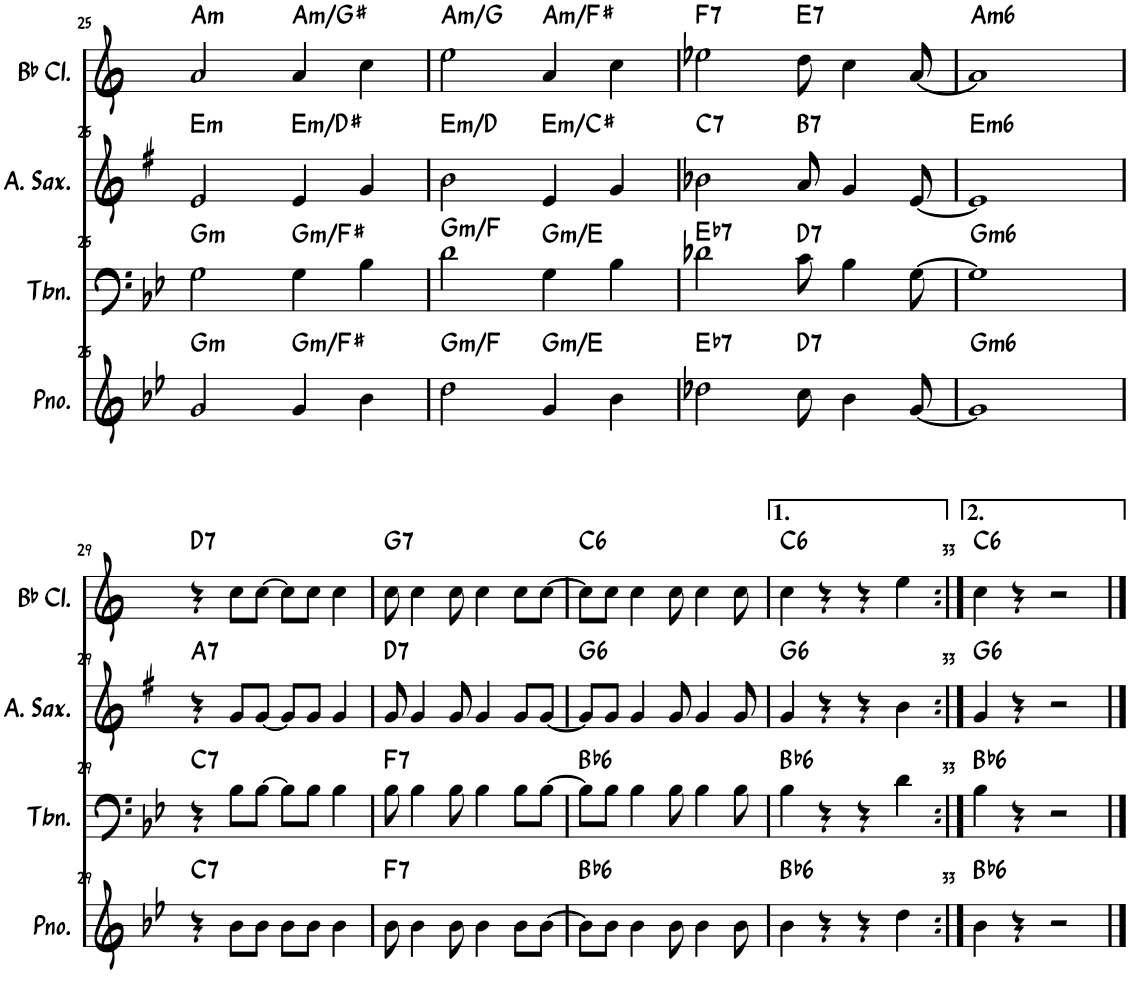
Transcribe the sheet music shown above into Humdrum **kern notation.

**kern	**harte	**kern	**harte	**kern	**harte	**kern	**harte
*part4	*part4	*part3	*part3	*part2	*part2	*part1	*part1
*staff4	*	*staff3	*	*staff2	*	*staff1	*
*I"钢琴	*	*I"长号	*	*I"中音萨克斯	*	*I"降B调单簧管	*
!!LO:PB:g=z
*clefG2	*	*clefF4	*	*clefG2	*	*clefG2	*
*	*	*	*	*Trd5c9	*	*Trd1c2	*
*k[b-e-]	*	*k[b-e-]	*	*k[f#]	*	*k[]	*
*M4/4	*	*M4/4	*	*M4/4	*	*M4/4	*
=25	=25	=25	=25	=25	=25	=25	=25
!	!LO:H:kt=m	!	!LO:H:kt=m	!	!LO:H:kt=m	!	!LO:H:kt=m
2g/	G:min	2G\	G:min	2e/	E:min	2a/	A:min
!	!LO:H:kt=m	!	!LO:H:kt=m	!	!LO:H:kt=m	!	!LO:H:kt=m
4g/	G:min/7	4G\	G:min/7	4e/	E:min/7	4a/	A:min/7
4b-\	.	4B-\	.	4g/	.	4cc\	.
=26	=26	=26	=26	=26	=26	=26	=26
!	!LO:H:kt=m	!	!LO:H:kt=m	!	!LO:H:kt=m	!	!LO:H:kt=m
2dd\	G:min/b7	2d\	G:min/b7	2b\	E:min/b7	2ee\	A:min/b7
!	!LO:H:kt=m	!	!LO:H:kt=m	!	!LO:H:kt=m	!	!LO:H:kt=m
4g/	G:min/6	4G\	G:min/6	4e/	E:min/6	4a/	A:min/6
4b-\	.	4B-\	.	4g/	.	4cc\	.
=27	=27	=27	=27	=27	=27	=27	=27
!	!LO:H:kt=7	!	!LO:H:kt=7	!	!LO:H:kt=7	!	!LO:H:kt=7
2dd-X\	Eb:7	2d-X\	Eb:7	2b-X\	C:7	2ee-X\	F:7
!	!LO:H:kt=7	!	!LO:H:kt=7	!	!LO:H:kt=7	!	!LO:H:kt=7
8cc\	D:7	8c\	D:7	8a/	B:7	8dd\	E:7
4b-\	.	4B-\	.	4g/	.	4cc\	.
[8g/	.	[8G\	.	[8e/	.	[8a/	.
=28	=28	=28	=28	=28	=28	=28	=28
!	!LO:H:kt=m6	!	!LO:H:kt=m6	!	!LO:H:kt=m6	!	!LO:H:kt=m6
1g]	G:min6	1G]	G:min6	1e]	E:min6	1a]	A:min6
!!LO:LB:g=z
=29	=29	=29	=29	=29	=29	=29	=29
!	!LO:H:kt=7	!	!LO:H:kt=7	!	!LO:H:kt=7	!	!LO:H:kt=7
4r	C:7	4r	C:7	4r	A:7	4r	D:7
8b-\L	.	8B-\L	.	8g/L	.	8cc\L	.
8b-\J	.	[8B-\J	.	[8g/J	.	[8cc\J	.
8b-\L	.	8B-\L]	.	8g/L]	.	8cc\L]	.
8b-\J	.	8B-\J	.	8g/J	.	8cc\J	.
4b-\	.	4B-\	.	4g/	.	4cc\	.
=30	=30	=30	=30	=30	=30	=30	=30
!	!LO:H:kt=7	!	!LO:H:kt=7	!	!LO:H:kt=7	!	!LO:H:kt=7
8b-\	F:7	8B-\	F:7	8g/	D:7	8cc\	G:7
4b-\	.	4B-\	.	4g/	.	4cc\	.
8b-\	.	8B-\	.	8g/	.	8cc\	.
4b-\	.	4B-\	.	4g/	.	4cc\	.
8b-\L	.	8B-\L	.	8g/L	.	8cc\L	.
[8b-\J	.	[8B-\J	.	[8g/J	.	[8cc\J	.
=31	=31	=31	=31	=31	=31	=31	=31
!	!LO:H:kt=6	!	!LO:H:kt=6	!	!LO:H:kt=6	!	!LO:H:kt=6
8b-\L]	Bb:maj6	8B-\L]	Bb:maj6	8g/L]	G:maj6	8cc\L]	C:maj6
8b-\J	.	8B-\J	.	8g/J	.	8cc\J	.
4b-\	.	4B-\	.	4g/	.	4cc\	.
8b-\	.	8B-\	.	8g/	.	8cc\	.
4b-\	.	4B-\	.	4g/	.	4cc\	.
8b-\	.	8B-\	.	8g/	.	8cc\	.
=32	=32	=32	=32	=32	=32	=32	=32
!	!LO:H:kt=6	!	!LO:H:kt=6	!	!LO:H:kt=6	!	!LO:H:kt=6
4b-\	Bb:maj6	4B-\	Bb:maj6	4g/	G:maj6	4cc\	C:maj6
4r	.	4r	.	4r	.	4r	.
4r	.	4r	.	4r	.	4r	.
4dd\	.	4d\	.	4b\	.	4ee\	.
=33:|!	=33:|!	=33:|!	=33:|!	=33:|!	=33:|!	=33:|!	=33:|!
!	!LO:H:kt=6	!	!LO:H:kt=6	!	!LO:H:kt=6	!	!LO:H:kt=6
4b-\	Bb:maj6	4B-\	Bb:maj6	4g/	G:maj6	4cc\	C:maj6
4r	.	4r	.	4r	.	4r	.
2r	.	2r	.	2r	.	2r	.
==	==	==	==	==	==	==	==
*-	*-	*-	*-	*-	*-	*-	*-
